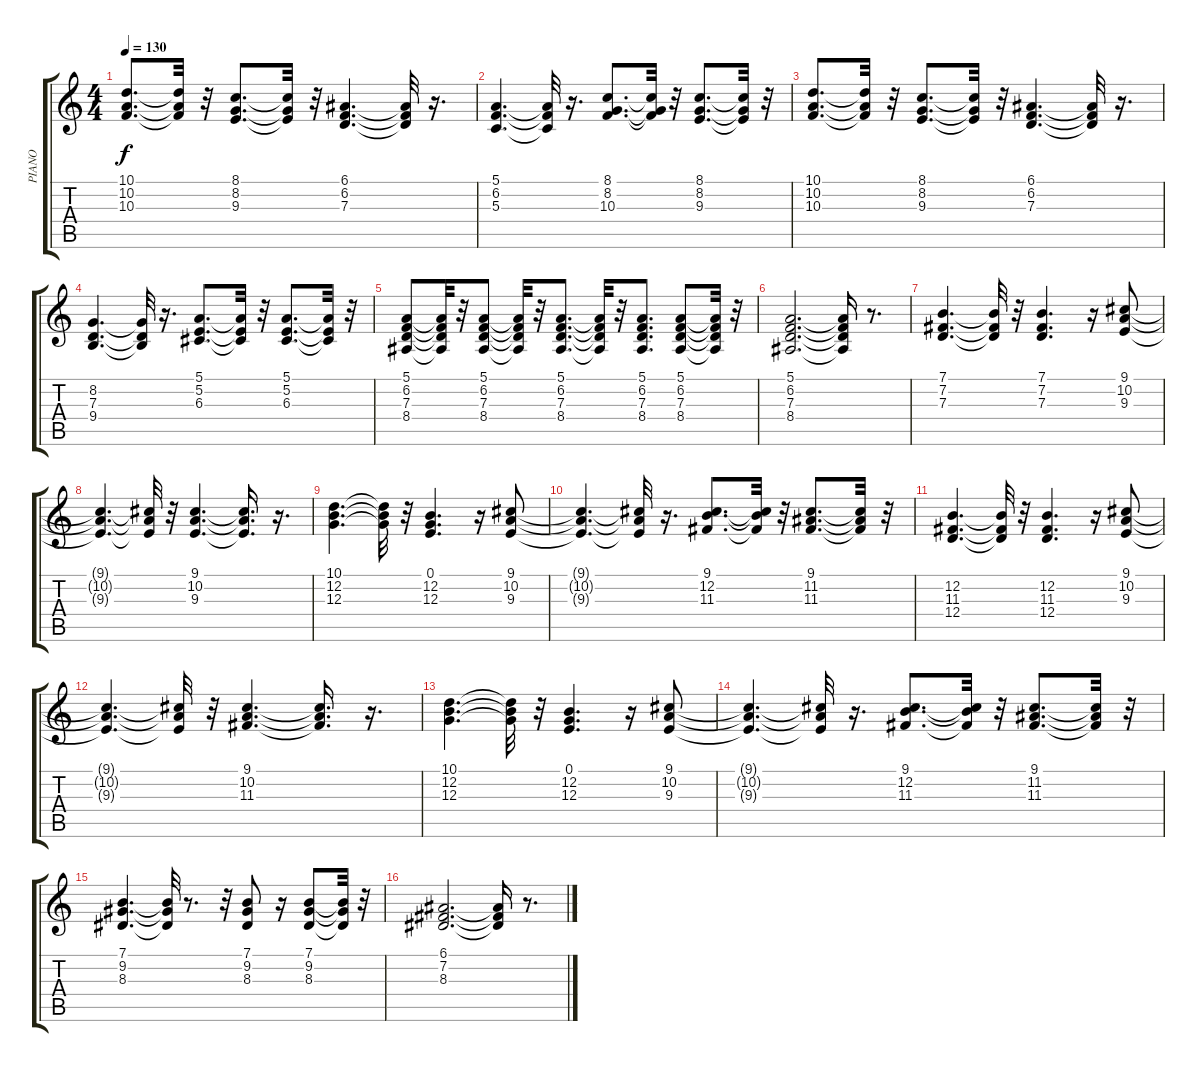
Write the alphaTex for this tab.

\track ("PIANO" "PIANO") {instrument electricgrandpiano}
\staff {score tabs}
\tuning (E4 B3 G3 D3 A2 E2) {hide}
\ts (4 4)
\tempo 130
\clef g2
\ks c
(10.1 10.2 10.3).8{d dy f} (10.1{t} 10.2{t} 10.3{t}).32 r.32 (8.1 8.2 9.3).8{d} (8.1{t} 8.2{t} 9.3{t}).32 r.32 (6.1 6.2 7.3).4{d} (6.1{t} 6.2{t} 7.3{t}).32 r.16{d} |
(5.1 6.2 5.3).4{d} (5.1{t} 6.2{t} 5.3{t}).32 r.16{d} (8.1 8.2 10.3).8{d} (8.1{t} 8.2{t} 10.3{t}).32 r.32 (8.1 8.2 9.3).8{d} (8.1{t} 8.2{t} 9.3{t}).32 r.32 |
(10.1 10.2 10.3).8{d} (10.1{t} 10.2{t} 10.3{t}).32 r.32 (8.1 8.2 9.3).8{d} (8.1{t} 8.2{t} 9.3{t}).32 r.32 (6.1 6.2 7.3).4{d} (6.1{t} 6.2{t} 7.3{t}).32 r.16{d} |
(8.2 7.3 9.4).4{d} (8.2{t} 7.3{t} 9.4{t}).32 r.16{d} (5.1 5.2 6.3).8{d} (5.1{t} 5.2{t} 6.3{t}).32 r.32 (5.1 5.2 6.3).8{d} (5.1{t} 5.2{t} 6.3{t}).32 r.32 |
(5.1 6.2 7.3 8.4).8 (5.1{t} 6.2{t} 7.3{t} 8.4{t}).32 r.32 (5.1 6.2 7.3 8.4).8 (5.1{t} 6.2{t} 7.3{t} 8.4{t}).32 r.32 (5.1 6.2 7.3 8.4).8{d} (5.1{t} 6.2{t} 7.3{t} 8.4{t}).32 r.32 (5.1 6.2 7.3 8.4).8{d} (5.1 6.2 7.3 8.4).8 (5.1{t} 6.2{t} 7.3{t} 8.4{t}).32 r.32 |
(5.1 6.2 7.3 8.4).2{d} (5.1{t} 6.2{t} 7.3{t} 8.4{t}).16 r.8{d} |
(7.1 7.2 7.3).4{d} (7.1{t} 7.2{t} 7.3{t}).32 r.32 (7.1 7.2 7.3).4{d} r.16 (9.1 10.2 9.3).8 |
(9.1{t} 10.2{t} 9.3{t}).4{d} (9.1{t} 10.2{t} 9.3{t}).32 r.32 (9.1 10.2 9.3).4{d} (9.1{t} 10.2{t} 9.3{t}).16{d} r.16{d} |
(10.1 12.2 12.3).4{d} (10.1{t} 12.2{t} 12.3{t}).32 r.32 (0.1 12.2 12.3).4{d} r.16 (9.1 10.2 9.3).8 |
(9.1{t} 10.2{t} 9.3{t}).4{d} (9.1{t} 10.2{t} 9.3{t}).32 r.16{d} (9.1 12.2 11.3).8{d} (9.1{t} 12.2{t} 11.3{t}).32 r.32 (9.1 11.2 11.3).8{d} (9.1{t} 11.2{t} 11.3{t}).32 r.32 |
(12.2 11.3 12.4).4{d} (12.2{t} 11.3{t} 12.4{t}).32 r.32 (12.2 11.3 12.4).4{d} r.16 (9.1 10.2 9.3).8 |
(9.1{t} 10.2{t} 9.3{t}).4{d} (9.1{t} 10.2{t} 9.3{t}).32 r.32 (9.1 10.2 11.3).4{d} (9.1{t} 10.2{t} 11.3{t}).16{d} r.16{d} |
(10.1 12.2 12.3).4{d} (10.1{t} 12.2{t} 12.3{t}).32 r.32 (0.1 12.2 12.3).4{d} r.16 (9.1 10.2 9.3).8 |
(9.1{t} 10.2{t} 9.3{t}).4{d} (9.1{t} 10.2{t} 9.3{t}).32 r.16{d} (9.1 12.2 11.3).8{d} (9.1{t} 12.2{t} 11.3{t}).32 r.32 (9.1 11.2 11.3).8{d} (9.1{t} 11.2{t} 11.3{t}).32 r.32 |
(7.1 9.2 8.3).4{d} (7.1{t} 9.2{t} 8.3{t}).32 r.8{d} r.32 (7.1 9.2 8.3).8 r.16 (7.1 9.2 8.3).8 (7.1{t} 9.2{t} 8.3{t}).32 r.32 |
(6.1 7.2 8.3).2{d} (6.1{t} 7.2{t} 8.3{t}).16 r.8{d}
